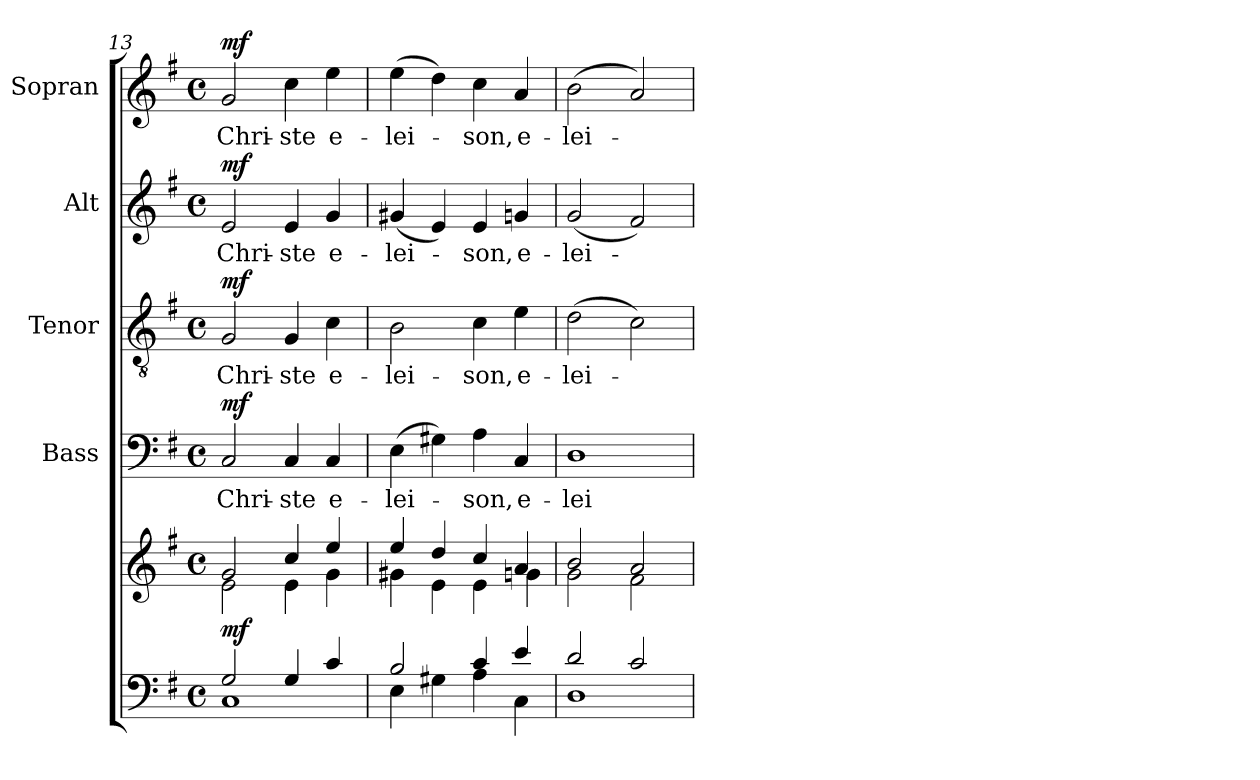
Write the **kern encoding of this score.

**kern	**kern	**dynam	**kern	**text	**dynam	**kern	**text	**dynam	**kern	**text	**dynam	**kern	**text	**dynam
*part5	*part5	*part5	*part4	*part4	*part4	*part3	*part3	*part3	*part2	*part2	*part2	*part1	*part1	*part1
*staff6	*staff5	*staff5/6	*staff4	*staff4	*staff4	*staff3	*staff3	*staff3	*staff2	*staff2	*staff2	*staff1	*staff1	*staff1
*	*	*	*I"Bass	*	*	*I"Tenor	*	*	*I"Alt	*	*	*I"Sopran	*	*
*	*	*	*I'B.	*	*	*I'T.	*	*	*I'A.	*	*	*I'S.	*	*
*clefF4	*clefG2	*	*clefF4	*	*	*clefGv2	*	*	*clefG2	*	*	*clefG2	*	*
*k[f#]	*k[f#]	*	*k[f#]	*	*	*k[f#]	*	*	*k[f#]	*	*	*k[f#]	*	*
*G:	*G:	*	*G:	*	*	*G:	*	*	*G:	*	*	*G:	*	*
*M4/4	*M4/4	*	*M4/4	*	*	*M4/4	*	*	*M4/4	*	*	*M4/4	*	*
*met(c)	*met(c)	*	*met(c)	*	*	*met(c)	*	*	*met(c)	*	*	*met(c)	*	*
=13	=13	=13	=13	=13	=13	=13	=13	=13	=13	=13	=13	=13	=13	=13
*^	*^	*	*	*	*	*	*	*	*	*	*	*	*	*
!	!	!	!	!LO:DY:b	!	!LO:LY:b	!LO:DY:a	!	!LO:LY:b	!LO:DY:a	!	!LO:LY:b	!LO:DY:a	!	!LO:LY:b	!LO:DY:a
2G/	1C	2g/	2e\	mf	2C/	Chri-	mf	2G/	Chri-	mf	2e/	Chri-	mf	2g/	Chri-	mf
!	!	!	!	!	!	!LO:LY:b	!	!	!LO:LY:b	!	!	!LO:LY:b	!	!	!LO:LY:b	!
4G/	.	4cc/	4e\	.	4C/	-ste	.	4G/	-ste	.	4e/	-ste	.	4cc\	-ste	.
!	!	!	!	!	!	!LO:LY:b	!	!	!LO:LY:b	!	!	!LO:LY:b	!	!	!LO:LY:b	!
4c/	.	4ee/	4g\	.	4C/	e-	.	4c\	e-	.	4g/	e-	.	4ee\	e-	.
=14	=14	=14	=14	=14	=14	=14	=14	=14	=14	=14	=14	=14	=14	=14	=14	=14
!	!	!	!	!	!	!LO:LY:b	!	!	!LO:LY:b	!	!	!LO:LY:b	!	!	!LO:LY:b	!
2B/	4E\	4ee/	4g#X\	.	(>4E\	-lei-	.	2B\	-lei-	.	(<4g#X/	-lei-	.	(>4ee\	-lei-	.
.	4G#X\	4dd/	4e\	.	4G#X\)	.	.	.	.	.	4e/)	.	.	4dd\)	.	.
!	!	!	!	!	!	!LO:LY:b	!	!	!LO:LY:b	!	!	!LO:LY:b	!	!	!LO:LY:b	!
4c/	4A\	4cc/	4e\	.	4A\	-son,	.	4c\	-son,	.	4e/	-son,	.	4cc\	-son,	.
!	!	!	!	!	!	!LO:LY:b	!	!	!LO:LY:b	!	!	!LO:LY:b	!	!	!LO:LY:b	!
4e/	4C\	4a/	4gn\	.	4C/	e-	.	4e\	e-	.	4g/	e-	.	4a/	e-	.
=15	=15	=15	=15	=15	=15	=15	=15	=15	=15	=15	=15	=15	=15	=15	=15	=15
!	!	!	!	!	!	!LO:LY:b	!	!	!LO:LY:b	!	!	!LO:LY:b	!	!	!LO:LY:b	!
2d/	1D	2b/	2g\	.	1D	-lei-	.	(>2d\	-lei-	.	(<2g/	-lei-	.	(>2b\	-lei-	.
2c/	.	2a/	2f#\	.	.	.	.	2c\)	.	.	2f#/)	.	.	2a/)	.	.
*v	*v	*	*	*	*	*	*	*	*	*	*	*	*	*	*	*
*	*v	*v	*	*	*	*	*	*	*	*	*	*	*	*	*
=	=	=	=	=	=	=	=	=	=	=	=	=	=	=
*-	*-	*-	*-	*-	*-	*-	*-	*-	*-	*-	*-	*-	*-	*-
